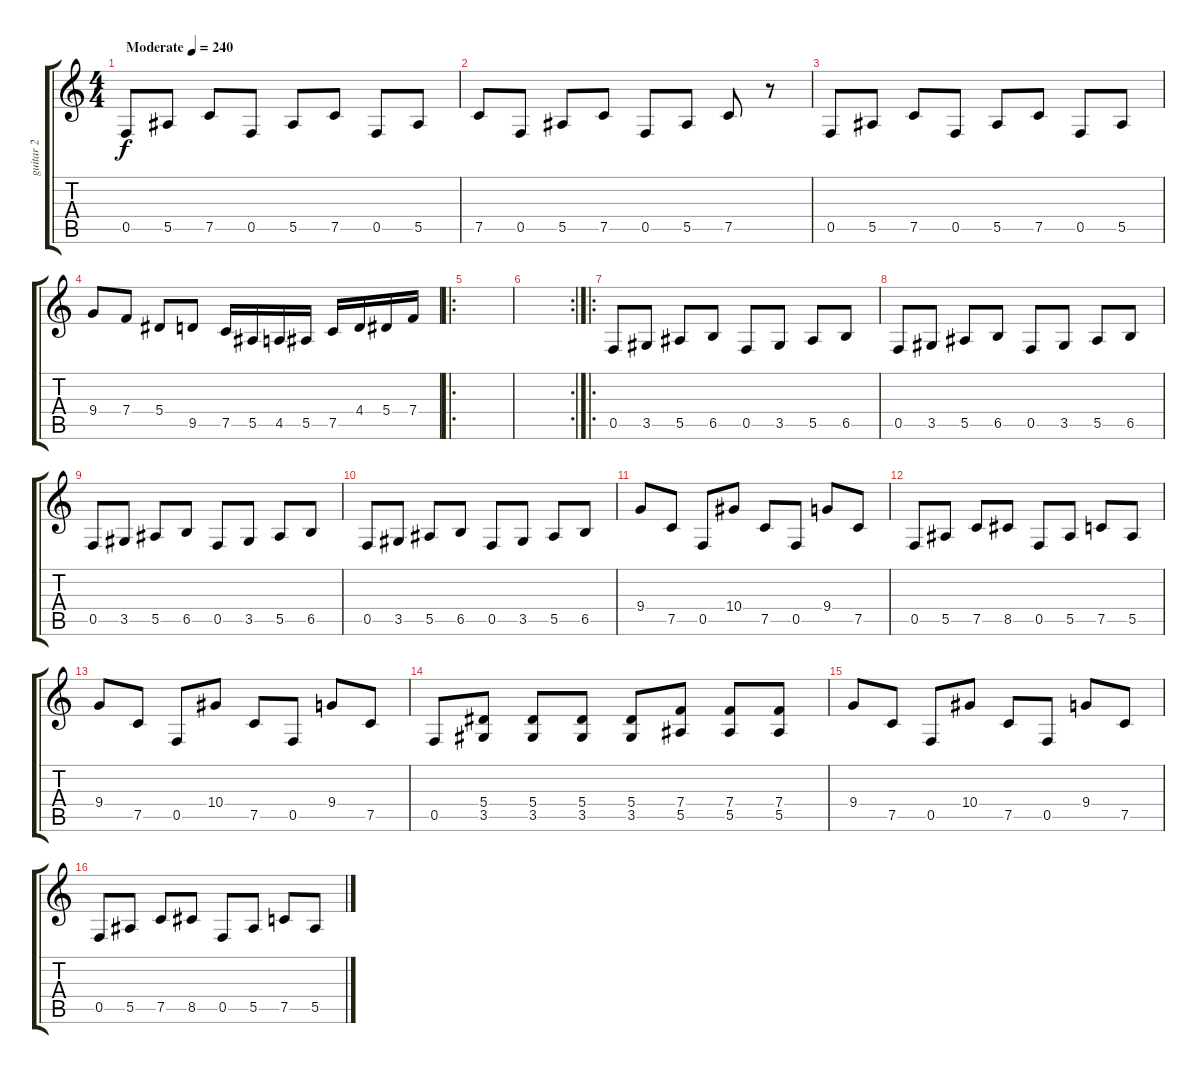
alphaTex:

\track ("guitar 2" "guitar 2") {instrument distortionguitar}
\staff {score tabs}
\tuning (C4 G3 Eb3 Bb2 F2 C2) {hide}
\ts (4 4)
\tempo (240 "Moderate")
\clef g2
\ks c
0.5.8{dy f instrument distortionguitar} 5.5.8 7.5.8 0.5.8 5.5.8 7.5.8 0.5.8 5.5.8 |
7.5.8 0.5.8 5.5.8 7.5.8 0.5.8 5.5.8 7.5.8 r.8 |
0.5.8 5.5.8 7.5.8 0.5.8 5.5.8 7.5.8 0.5.8 5.5.8 |
9.4.8 7.4.8 5.4.8 9.5.8 7.5.16 5.5.16 4.5.16 5.5.16 7.5.16 4.4.16 5.4.16 7.4.16 |
\ro
|
\rc 2
|
\ro
0.5.8 3.5.8 5.5.8 6.5.8 0.5.8 3.5.8 5.5.8 6.5.8 |
0.5.8 3.5.8 5.5.8 6.5.8 0.5.8 3.5.8 5.5.8 6.5.8 |
0.5.8 3.5.8 5.5.8 6.5.8 0.5.8 3.5.8 5.5.8 6.5.8 |
0.5.8 3.5.8 5.5.8 6.5.8 0.5.8 3.5.8 5.5.8 6.5.8 |
9.4.8 7.5.8 0.5.8 10.4.8 7.5.8 0.5.8 9.4.8 7.5.8 |
0.5.8 5.5.8 7.5.8 8.5.8 0.5.8 5.5.8 7.5.8 5.5.8 |
9.4.8 7.5.8 0.5.8 10.4.8 7.5.8 0.5.8 9.4.8 7.5.8 |
0.5.8 (5.4 3.5).8 (5.4 3.5).8 (5.4 3.5).8 (5.4 3.5).8 (7.4 5.5).8 (7.4 5.5).8 (7.4 5.5).8 |
9.4.8 7.5.8 0.5.8 10.4.8 7.5.8 0.5.8 9.4.8 7.5.8 |
0.5.8 5.5.8 7.5.8 8.5.8 0.5.8 5.5.8 7.5.8 5.5.8
